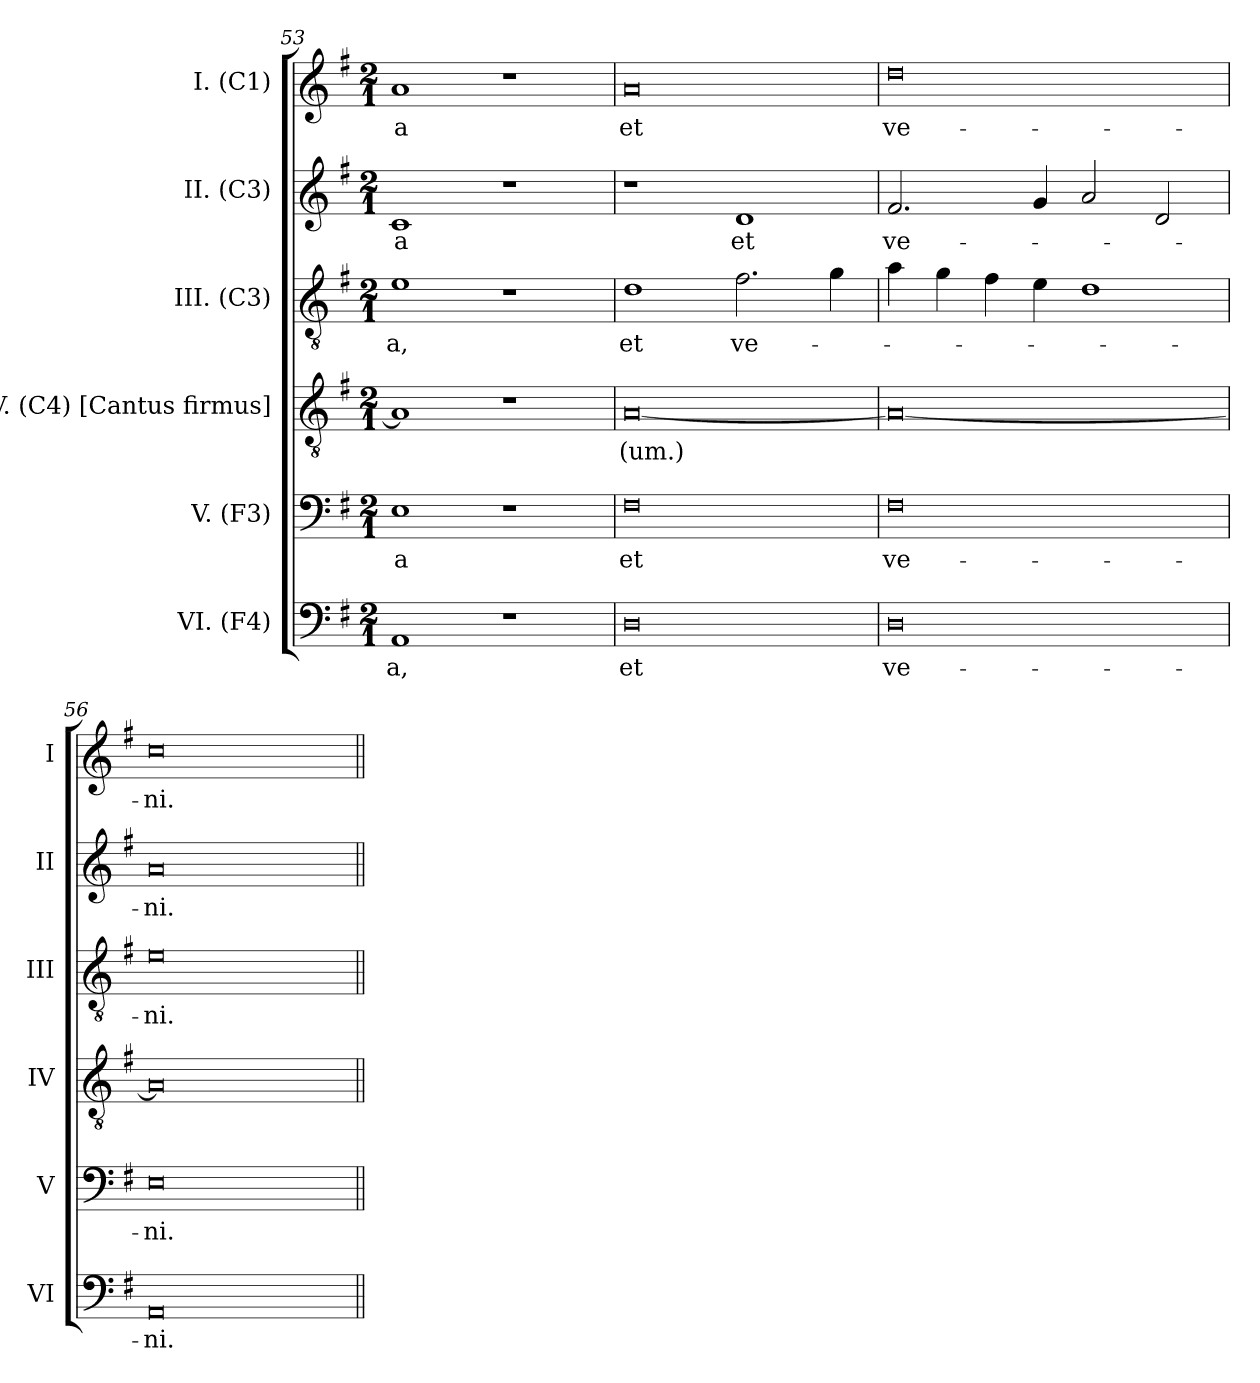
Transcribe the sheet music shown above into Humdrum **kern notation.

**kern	**text	**kern	**text	**kern	**text	**kern	**text	**kern	**text	**kern	**text
*part6	*part6	*part5	*part5	*part4	*part4	*part3	*part3	*part2	*part2	*part1	*part1
*staff6	*staff6	*staff5	*staff5	*staff4	*staff4	*staff3	*staff3	*staff2	*staff2	*staff1	*staff1
*I"VI. (F4)	*	*I"V. (F3)	*	*I"IV. (C4) [Cantus firmus]	*	*I"III. (C3)	*	*I"II. (C3)	*	*I"I. (C1)	*
*I'VI	*	*I'V	*	*I'IV	*	*I'III	*	*I'II	*	*I'I	*
*clefF4	*	*clefF4	*	*clefGv2	*	*clefGv2	*	*clefG2	*	*clefG2	*
*	*	*	*	*ITrd7c12	*	*	*	*	*	*	*
*k[f#]	*	*k[f#]	*	*k[f#]	*	*k[f#]	*	*k[f#]	*	*k[f#]	*
*G:	*	*G:	*	*G:	*	*G:	*	*G:	*	*G:	*
*M2/1	*	*M2/1	*	*M2/1	*	*M2/1	*	*M2/1	*	*M2/1	*
=53	=53	=53	=53	=53	=53	=53	=53	=53	=53	=53	=53
!	!LO:LY:b:color=#000000	!	!	!	!	!	!	!	!	!	!
!	!	!	!LO:LY:b:color=#000000	!	!	!	!	!	!	!	!
!	!	!	!	!	!	!	!LO:LY:b:color=#000000	!	!	!	!
!	!	!	!	!	!	!	!	!	!LO:LY:b:color=#000000	!	!
!	!	!	!	!	!	!	!	!	!	!	!LO:LY:b:color=#000000
1AAi	-a,	1Ei	-a	1AAi]	.	1ei	-a,	1ci	-a	1ai	-a
1r	.	1r	.	1r	.	1r	.	1r	.	1r	.
=54	=54	=54	=54	=54	=54	=54	=54	=54	=54	=54	=54
!	!LO:LY:b:color=#000000	!	!	!	!	!	!	!	!	!	!
!	!	!	!LO:LY:b:color=#000000	!	!	!	!	!	!	!	!
!	!	!	!	!	!LO:LY:b:color=#000000	!	!	!	!	!	!
!	!	!	!	!	!	!	!LO:LY:b:color=#000000	!	!	!	!
!	!	!	!	!	!	!	!	!	!	!	!LO:LY:b:color=#000000
0Di	et	0F#i	et	[0AAi	(um.)	1di	et	1r	.	0ai	et
!	!	!	!	!	!	!	!LO:LY:b:color=#000000	!	!	!	!
!	!	!	!	!	!	!	!	!	!LO:LY:b:color=#000000	!	!
.	.	.	.	.	.	2.f#i\	ve-	1di	et	.	.
.	.	.	.	.	.	4gi\	.	.	.	.	.
=55	=55	=55	=55	=55	=55	=55	=55	=55	=55	=55	=55
!	!LO:LY:b:color=#000000	!	!	!	!	!	!	!	!	!	!
!	!	!	!LO:LY:b:color=#000000	!	!	!	!	!	!	!	!
!	!	!	!	!	!	!	!	!	!LO:LY:b:color=#000000	!	!
!	!	!	!	!	!	!	!	!	!	!	!LO:LY:b:color=#000000
0Di	ve-	0F#i	ve-	0AAi_	.	4ai\	.	2.f#i/	ve-	0ddi	ve-
.	.	.	.	.	.	4gi\	.	.	.	.	.
.	.	.	.	.	.	4f#i\	.	.	.	.	.
.	.	.	.	.	.	4ei\	.	4gi/	.	.	.
.	.	.	.	.	.	1di	.	2ai/	.	.	.
.	.	.	.	.	.	.	.	2di/	.	.	.
=56	=56	=56	=56	=56	=56	=56	=56	=56	=56	=56	=56
!	!LO:LY:b:color=#000000	!	!	!	!	!	!	!	!	!	!
!	!	!	!LO:LY:b:color=#000000	!	!	!	!	!	!	!	!
!	!	!	!	!	!	!	!LO:LY:b:color=#000000	!	!	!	!
!	!	!	!	!	!	!	!	!	!LO:LY:b:color=#000000	!	!
!	!	!	!	!	!	!	!	!	!	!	!LO:LY:b:color=#000000
0AAi	-ni.	0Ei	-ni.	0AAi]	.	0ei	-ni.	0ai	-ni.	0cci	-ni.
=||	=||	=||	=||	=||	=||	=||	=||	=||	=||	=||	=||
*-	*-	*-	*-	*-	*-	*-	*-	*-	*-	*-	*-
